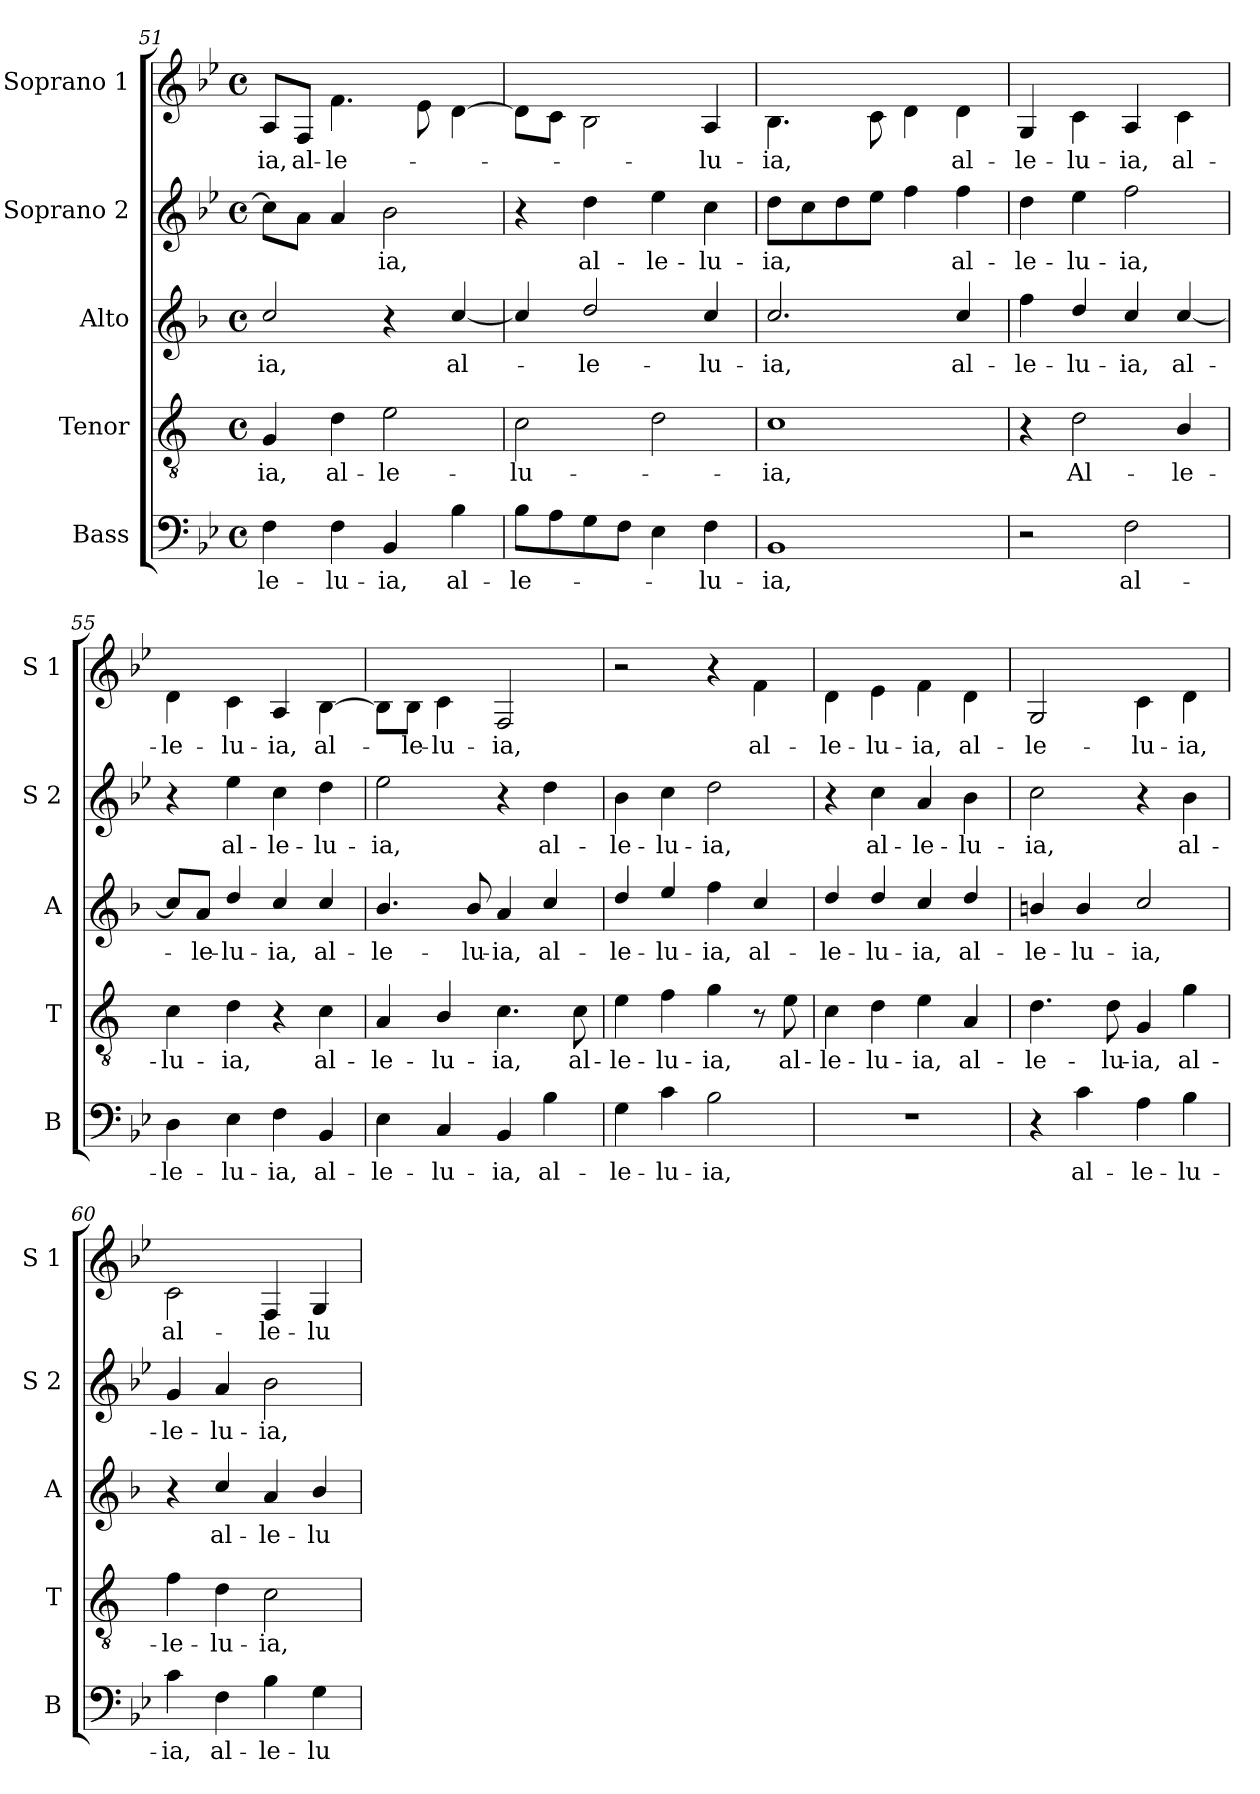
**kern	**text	**kern	**text	**kern	**text	**kern	**text	**kern	**text
*part5	*part5	*part4	*part4	*part3	*part3	*part2	*part2	*part1	*part1
*staff5	*staff5	*staff4	*staff4	*staff3	*staff3	*staff2	*staff2	*staff1	*staff1
*I"Bass	*	*I"Tenor	*	*I"Alto	*	*I"Soprano 2	*	*I"Soprano 1	*
*I'B	*	*I'T	*	*I'A	*	*I'S 2	*	*I'S 1	*
*clefF4	*	*clefGv2	*	*clefG2	*	*clefG2	*	*clefG2	*
*	*	*ITrd1c2	*	*ITrd4c7	*	*	*	*ITrd-7c-12	*
*k[b-e-]	*	*k[b-e-]	*	*k[b-e-]	*	*k[b-e-]	*	*k[b-e-]	*
*B-:	*	*B-:	*	*B-:	*	*B-:	*	*B-:	*
*M4/4	*	*M4/4	*	*M4/4	*	*M4/4	*	*M4/4	*
*met(c)	*	*met(c)	*	*met(c)	*	*met(c)	*	*met(c)	*
=51	=51	=51	=51	=51	=51	=51	=51	=51	=51
4F\	-le-	4F/	-ia,	2f/	-ia,	8cc\L]	.	8a/L	-ia,
.	.	.	.	.	.	8a\J	.	8f/J	al-
4F\	-lu-	4c\	al-	.	.	4a/	.	4.ff\	-le-
4BB-/	-ia,	2d\	-le-	4r	.	2b-\	-ia,	.	.
.	.	.	.	.	.	.	.	8ee-\	.
4B-\	al-	.	.	[4f/	al-	.	.	[4dd\	.
=52	=52	=52	=52	=52	=52	=52	=52	=52	=52
8B-\L	-le-	2B-\	-lu-	4f/]	.	4r	.	8dd\L]	.
8A\	.	.	.	.	.	.	.	8cc\J	.
8G\	.	.	.	2g/	-le-	4dd\	al-	2b-\	.
8F\J	.	.	.	.	.	.	.	.	.
4E-\	.	2c\	.	.	.	4ee-\	-le-	.	.
4F\	-lu-	.	.	4f/	-lu-	4cc\	-lu-	4a/	-lu-
=53	=53	=53	=53	=53	=53	=53	=53	=53	=53
1BB-	-ia,	1B-	-ia,	2.f/	-ia,	8dd\L	-ia,	4.b-\	-ia,
.	.	.	.	.	.	8cc\	.	.	.
.	.	.	.	.	.	8dd\	.	.	.
.	.	.	.	.	.	8ee-\J	.	8cc\	.
.	.	.	.	.	.	4ff\	.	4dd\	.
.	.	.	.	4f/	al-	4ff\	al-	4dd\	al-
=54	=54	=54	=54	=54	=54	=54	=54	=54	=54
2r	.	4r	.	4b-\	-le-	4dd\	-le-	4g/	-le-
.	.	2c\	Al-	4g/	-lu-	4ee-\	-lu-	4cc\	-lu-
2F\	al-	.	.	4f/	ia,	2ff\	-ia,	4a/	-ia,
.	.	4A/	-le-	[4f/	al-	.	.	4cc\	al-
!!LO:PB:g=z
=55	=55	=55	=55	=55	=55	=55	=55	=55	=55
4D\	-le-	4B-\	-lu-	8f/L]	.	4r	.	4dd\	-le-
.	.	.	.	8d/J	-le-	.	.	.	.
4E-\	-lu-	4c\	-ia,	4g/	-lu-	4ee-\	al-	4cc\	-lu-
4F\	-ia,	4r	.	4f/	-ia,	4cc\	-le-	4a/	-ia,
4BB-/	al-	4B-\	al-	4f/	al-	4dd\	-lu-	[4b-\	al-
=56	=56	=56	=56	=56	=56	=56	=56	=56	=56
4E-\	-le-	4G/	-le-	4.e-/	-le-	2ee-\	-ia,	8b-\L]	.
.	.	.	.	.	.	.	.	8b-\J	-le-
4C/	-lu-	4A/	-lu-	.	.	.	.	4cc\	-lu-
.	.	.	.	8e-/	-lu-	.	.	.	.
4BB-/	-ia,	4.B-\	-ia,	4d/	-ia,	4r	.	2f/	-ia,
4B-\	al-	.	.	4f/	al-	4dd\	al-	.	.
.	.	8B-\	al-	.	.	.	.	.	.
=57	=57	=57	=57	=57	=57	=57	=57	=57	=57
4G\	-le-	4d\	-le-	4g/	-le-	4b-\	-le-	2r	.
4c\	-lu-	4e-\	-lu-	4a/	-lu-	4cc\	-lu-	.	.
2B-\	-ia,	4f\	-ia,	4b-\	-ia,	2dd\	-ia,	4r	.
.	.	8r	.	4f/	al-	.	.	4ff\	al-
.	.	8d\	al-	.	.	.	.	.	.
=58	=58	=58	=58	=58	=58	=58	=58	=58	=58
1r	.	4B-\	-le-	4g/	-le-	4r	.	4dd\	-le-
.	.	4c\	-lu-	4g/	-lu-	4cc\	al-	4ee-\	-lu-
.	.	4d\	-ia,	4f/	-ia,	4a/	-le-	4ff\	-ia,
.	.	4G/	al-	4g/	al-	4b-\	-lu-	4dd\	al-
=59	=59	=59	=59	=59	=59	=59	=59	=59	=59
4r	.	4.c\	-le-	4en/	-le-	2cc\	-ia,	2g/	-le-
4c\	al-	.	.	4e/	-lu-	.	.	.	.
.	.	8c\	-lu-	.	.	.	.	.	.
4A\	-le-	4F/	-ia,	2f/	-ia,	4r	.	4cc\	-lu-
4B-\	-lu-	4f\	al-	.	.	4b-\	al-	4dd\	-ia,
=60	=60	=60	=60	=60	=60	=60	=60	=60	=60
4c\	-ia,	4e-\	-le-	4r	.	4g/	-le-	2cc\	al-
4F\	al-	4c\	-lu-	4f/	al-	4a/	-lu-	.	.
4B-\	-le-	2B-\	-ia,	4d/	-le-	2b-\	-ia,	4f/	-le-
4G\	-lu-	.	.	4e-/	-lu-	.	.	4g/	-lu-
=	=	=	=	=	=	=	=	=	=
*-	*-	*-	*-	*-	*-	*-	*-	*-	*-
